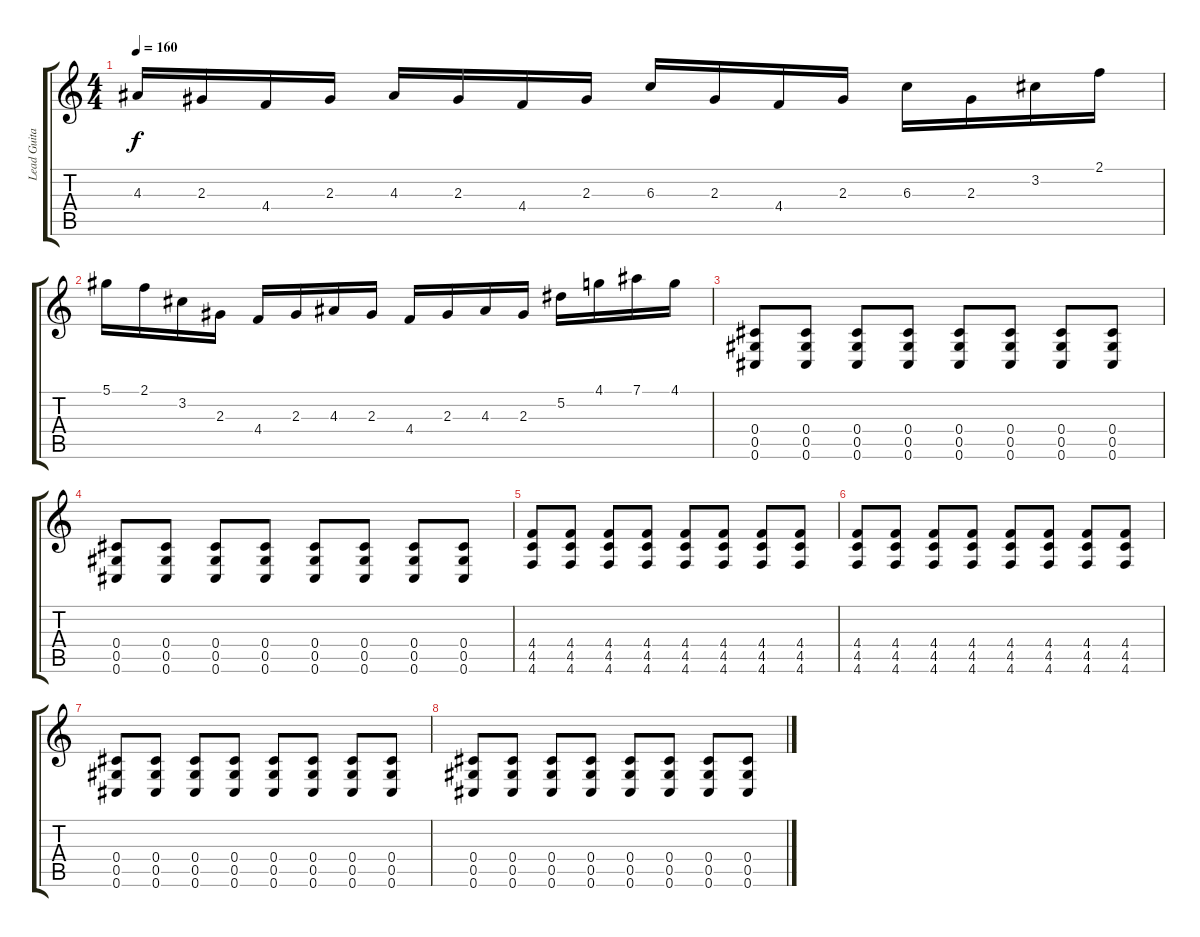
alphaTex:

\track ("Lead Guitar" "Lead Guita") {instrument distortionguitar}
\staff {score tabs}
\tuning (Eb4 Bb3 Gb3 Db3 Ab2 Db2) {hide}
\ts (4 4)
\tempo 160
\clef g2
\ks c
4.3.16{dy f} 2.3.16 4.4.16 2.3.16 4.3.16 2.3.16 4.4.16 2.3.16 6.3.16 2.3.16 4.4.16 2.3.16 6.3.16 2.3.16 3.2.16 2.1.16 |
5.1.16 2.1.16 3.2.16 2.3.16 4.4.16 2.3.16 4.3.16 2.3.16 4.4.16 2.3.16 4.3.16 2.3.16 5.2.16 4.1.16 7.1.16 4.1.16 |
(0.4 0.5 0.6).8 (0.4 0.5 0.6).8 (0.4 0.5 0.6).8 (0.4 0.5 0.6).8 (0.4 0.5 0.6).8 (0.4 0.5 0.6).8 (0.4 0.5 0.6).8 (0.4 0.5 0.6).8 |
(0.4 0.5 0.6).8 (0.4 0.5 0.6).8 (0.4 0.5 0.6).8 (0.4 0.5 0.6).8 (0.4 0.5 0.6).8 (0.4 0.5 0.6).8 (0.4 0.5 0.6).8 (0.4 0.5 0.6).8 |
(4.4 4.5 4.6).8 (4.4 4.5 4.6).8 (4.4 4.5 4.6).8 (4.4 4.5 4.6).8 (4.4 4.5 4.6).8 (4.4 4.5 4.6).8 (4.4 4.5 4.6).8 (4.4 4.5 4.6).8 |
(4.4 4.5 4.6).8 (4.4 4.5 4.6).8 (4.4 4.5 4.6).8 (4.4 4.5 4.6).8 (4.4 4.5 4.6).8 (4.4 4.5 4.6).8 (4.4 4.5 4.6).8 (4.4 4.5 4.6).8 |
(0.4 0.5 0.6).8 (0.4 0.5 0.6).8 (0.4 0.5 0.6).8 (0.4 0.5 0.6).8 (0.4 0.5 0.6).8 (0.4 0.5 0.6).8 (0.4 0.5 0.6).8 (0.4 0.5 0.6).8 |
(0.4 0.5 0.6).8 (0.4 0.5 0.6).8 (0.4 0.5 0.6).8 (0.4 0.5 0.6).8 (0.4 0.5 0.6).8 (0.4 0.5 0.6).8 (0.4 0.5 0.6).8 (0.4 0.5 0.6).8
